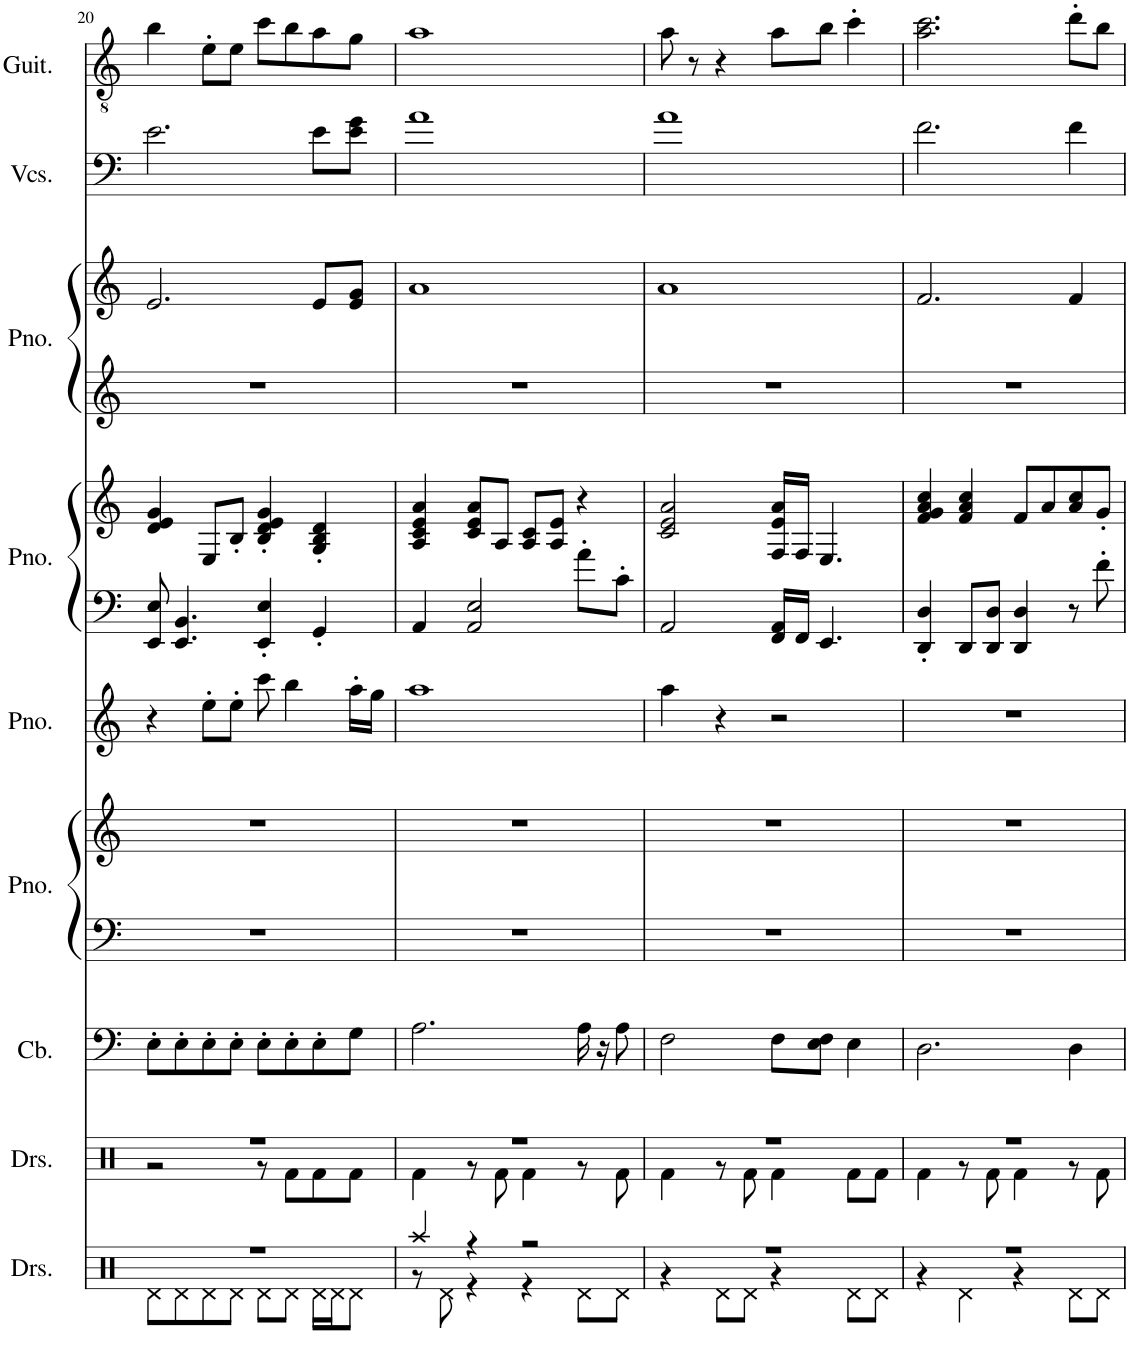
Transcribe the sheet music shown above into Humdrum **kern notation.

**kern	**kern	**kern	**kern	**kern	**kern	**kern	**kern	**kern	**kern	**kern	**kern
*part9	*part8	*part7	*part6	*part6	*part5	*part4	*part4	*part3	*part3	*part2	*part1
*staff12	*staff11	*staff10	*staff9	*staff8	*staff7	*staff6	*staff5	*staff4	*staff3	*staff2	*staff1
*I"Drumset	*I"Drumset	*I"Contrabass	*I"Piano	*	*I"Piano	*I"Piano	*	*I"Piano	*	*I"Violoncellos	*I"Classical Guitar
*I'Drs.	*I'Drs.	*I'Cb.	*I'Pno.	*	*I'Pno.	*I'Pno.	*	*I'Pno.	*	*I'Vcs.	*I'Guit.
!!LO:PB:g=z
*clefX	*clefX	*clefF4	*clefF4	*clefG2	*clefG2	*clefF4	*clefG2	*clefG2	*clefG2	*clefF4	*clefGv2
*	*	*Trd7c12	*	*	*	*	*	*	*	*	*
*k[]	*k[]	*k[]	*k[]	*k[]	*k[]	*k[]	*k[]	*k[]	*k[]	*k[]	*k[]
*M4/4	*M4/4	*M4/4	*M4/4	*M4/4	*M4/4	*M4/4	*M4/4	*M4/4	*M4/4	*M4/4	*M4/4
=20	=20	=20	=20	=20	=20	=20	=20	=20	=20	=20	=20
*^	*^	*	*	*	*	*	*	*	*	*	*
1r	8Rd\L	1r	2r	8E'\L	1r	1r	4r	8EE/ 8E/	4d/ 4e/ 4g/	1r	2.e/	2.e\	4b\
.	8Rd\	.	.	8E'\	.	.	.	4.EE/ 4.BB/	.	.	.	.	.
.	8Rd\	.	.	8E'\	.	.	8ee'\L	.	8E/L	.	.	.	8e'\L
.	8Rd\J	.	.	8E'\J	.	.	8ee'\J	.	8B'/J	.	.	.	8e\J
.	8Rd\L	.	8r	8E'\L	.	.	8ccc\	4EE/' 4E/'	4B/' 4d/' 4e/' 4g/'	.	.	.	8cc\L
.	8Rd\J	.	8Rf\L	8E'\	.	.	4bb\	.	.	.	.	.	8b\
.	16Rd\LL	.	8Rf\	8E'\	.	.	.	4GG'/	4G/' 4B/' 4d/'	.	8e/L	8e\L	8a\
.	16Rd\J	.	.	.	.	.	.	.	.	.	.	.	.
.	8Rd\J	.	8Rf\J	8G\J	.	.	16aa'\LL	.	.	.	8e/ 8g/J	8e\ 8g\J	8g\J
.	.	.	.	.	.	.	16gg\JJ	.	.	.	.	.	.
=21	=21	=21	=21	=21	=21	=21	=21	=21	=21	=21	=21	=21	=21
4Raa/	8r	1r	4Rf\	2.A\	1r	1r	1aa	4AA/	4A/ 4c/ 4e/ 4a/	1r	1a	1a	1a
.	8Rd\	.	.	.	.	.	.	.	.	.	.	.	.
4r	4r	.	8r	.	.	.	.	2AA/ 2E/	8c/ 8e/ 8a/L	.	.	.	.
.	.	.	8Rf\	.	.	.	.	.	8A/J	.	.	.	.
2r	4r	.	4Rf\	.	.	.	.	.	8A/ 8c/L	.	.	.	.
.	.	.	.	.	.	.	.	.	8A/ 8e/J	.	.	.	.
.	8Rd\L	.	8r	16A\	.	.	.	8a'\L	4r	.	.	.	.
.	.	.	.	16r	.	.	.	.	.	.	.	.	.
.	8Rd\J	.	8Rf\	8A\	.	.	.	8c'\J	.	.	.	.	.
=22	=22	=22	=22	=22	=22	=22	=22	=22	=22	=22	=22	=22	=22
1r	4r	1r	4Rf\	2F\	1r	1r	4aa\	2AA/	2c/ 2e/ 2a/	1r	1a	1a	8a\
.	.	.	.	.	.	.	.	.	.	.	.	.	8r
.	8Rd\L	.	8r	.	.	.	4r	.	.	.	.	.	4r
.	8Rd\J	.	8Rf\	.	.	.	.	.	.	.	.	.	.
.	4r	.	4Rf\	8F\L	.	.	2r	16FF/ 16AA/LL	16F/ 16e/ 16a/LL	.	.	.	8a\L
.	.	.	.	.	.	.	.	16FF/JJ	16F/JJ	.	.	.	.
.	.	.	.	8E\ 8F\J	.	.	.	4.EE/	4.E/	.	.	.	8b\J
.	8Rd\L	.	8Rf\L	4E\	.	.	.	.	.	.	.	.	4cc'\
.	8Rd\J	.	8Rf\J	.	.	.	.	.	.	.	.	.	.
=23	=23	=23	=23	=23	=23	=23	=23	=23	=23	=23	=23	=23	=23
1r	4r	1r	4Rf\	2.D\	1r	1r	1r	4DD/' 4D/'	4f/ 4g/ 4a/ 4cc/	1r	2.f/	2.f\	2.a\ 2.cc\
.	4Rd\	.	8r	.	.	.	.	8DD/L	4f/ 4a/ 4cc/	.	.	.	.
.	.	.	8Rf\	.	.	.	.	8DD/ 8D/J	.	.	.	.	.
.	4r	.	4Rf\	.	.	.	.	4DD/ 4D/	8f/L	.	.	.	.
.	.	.	.	.	.	.	.	.	8a/	.	.	.	.
.	8Rd\L	.	8r	4D\	.	.	.	8r	8a/ 8cc/	.	4f/	4f\	8dd'\L
.	8Rd\J	.	8Rf\	.	.	.	.	8f'\	8g'/J	.	.	.	8b\J
*v	*v	*	*	*	*	*	*	*	*	*	*	*	*
*	*v	*v	*	*	*	*	*	*	*	*	*	*
=	=	=	=	=	=	=	=	=	=	=	=
*-	*-	*-	*-	*-	*-	*-	*-	*-	*-	*-	*-
